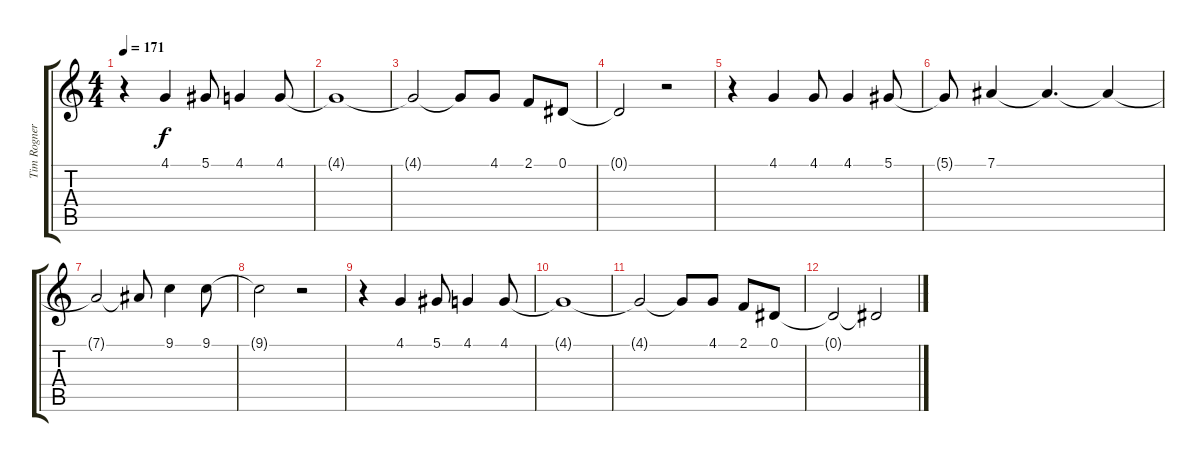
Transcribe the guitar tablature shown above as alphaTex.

\track ("Tim Rogner - Vocals" "Tim Rogner") {instrument altosax}
\staff {score tabs}
\tuning (Eb4 Bb3 Gb3 Db3 Ab2 Eb2) {hide}
\ts (4 4)
\tempo 171
\clef g2
\ks c
r.4{dy f} 4.1.4 5.1.8 4.1.4 4.1.8 |
4.1{t}.1 |
4.1{t}.2 4.1{t}.8 4.1.8 2.1.8 0.1.8 |
0.1{t}.2 r.2 |
r.4 4.1.4 4.1.8 4.1.4 5.1.8 |
5.1{t}.8 7.1.4 7.1{t}.4{d} 7.1{t}.4 |
7.1{t}.2 7.1{t}.8 9.1.4 9.1.8 |
9.1{t}.2 r.2 |
r.4 4.1.4 5.1.8 4.1.4 4.1.8 |
4.1{t}.1 |
4.1{t}.2 4.1{t}.8 4.1.8 2.1.8 0.1.8 |
0.1{t}.2 0.1{t}.2
